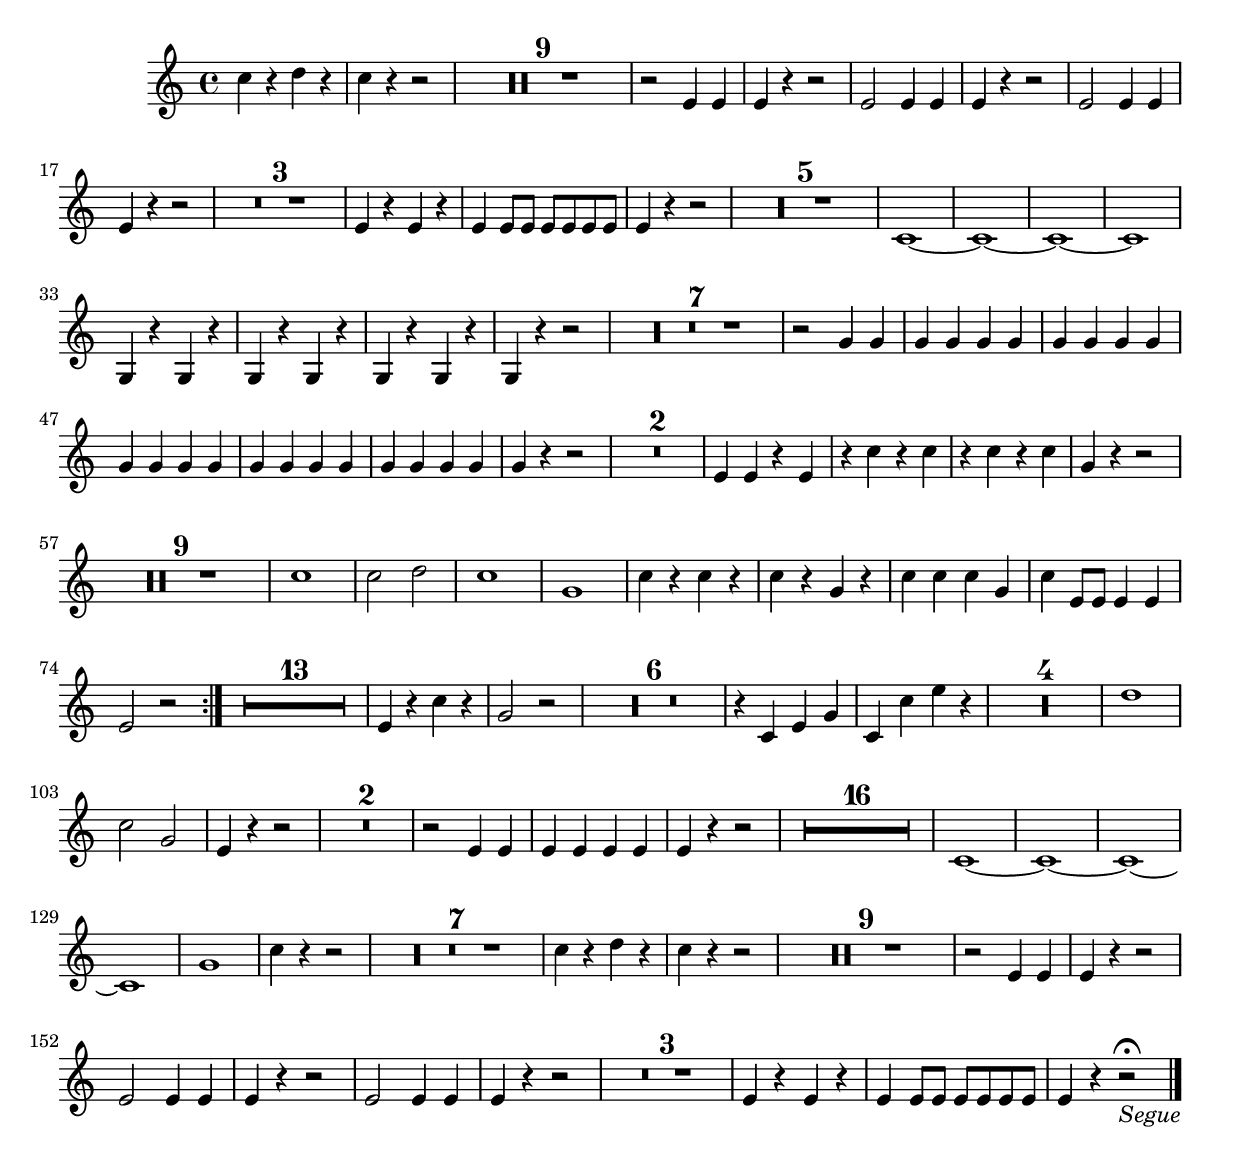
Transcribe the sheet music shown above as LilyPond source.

\version "2.10.25"      %Gossec - Symphonie mi bémol
                        %Cor2 - 2ème mvt
\relative c''{
\clef treble
\key c \major
\time 4/4




c4 r d r
c r r2
\set Score.skipBars = ##t R1 * 9 
%
%
%
%
%
%
%
%
r2 e,4 e
e r r2
e e4 e
e r r2
e e4 e
e r r2
\set Score.skipBars = ##t R1 * 3 
%
%
e4 r e r
e e8 e e e e e
e4 r r2
\set Score.skipBars = ##t R1 * 5 
%
%
%
%
c1 ~
c ~
c ~
c
g4 r g r
g r g r
g r g r
g r r2
\set Score.skipBars = ##t R1 * 7 
%
%
%
%
%
%
r2 g'4 g
g g g g
g g g g
g g g g
g g g g
g g g g
g r r2
\set Score.skipBars = ##t R1 * 2 
%
e4 e r e
r c' r c
r c r c
g r r2
\set Score.skipBars = ##t R1 * 9 
%
%
%
%
%
%
%
%
c1
c2 d
c1
g
c4 r c r
c r g r
c c c g
c e,8 e e4 e 
e2 r \bar ":|"
\set Score.skipBars = ##t R1 * 13 
%
%
%
%
%
%
%
%
%
%
%
%
e4 r c' r
g2 r
\set Score.skipBars = ##t R1 * 6 
%
%
%
%
%
r4 c, e g
c, c' e r
\set Score.skipBars = ##t R1 * 4 
%
%
%
d1 
c2 g
e4 r r2
\set Score.skipBars = ##t R1 * 2 
%
r2 e4 e
e e e e
e r r2
\set Score.skipBars = ##t R1 * 16 
%
%
%
%
%
%
%
%
%
%
%
%
%
%
%
c1 ~
c ~
c ~
c
g'
c4 r r2
\set Score.skipBars = ##t R1 * 7 
%
%
%
%
%
%
c4 r d r
c r r2
\set Score.skipBars = ##t R1 * 9 
%
%
%
%
%
%
%
%
r2 e,4 e
e r r2
e e4 e
e r r2
e e4 e
e r r2
\set Score.skipBars = ##t R1 * 3 
%
%
e4 r e r
e e8 e e e e e
e4 r r2^\fermataMarkup_\markup{\italic "Segue"} \bar "|." 
}
